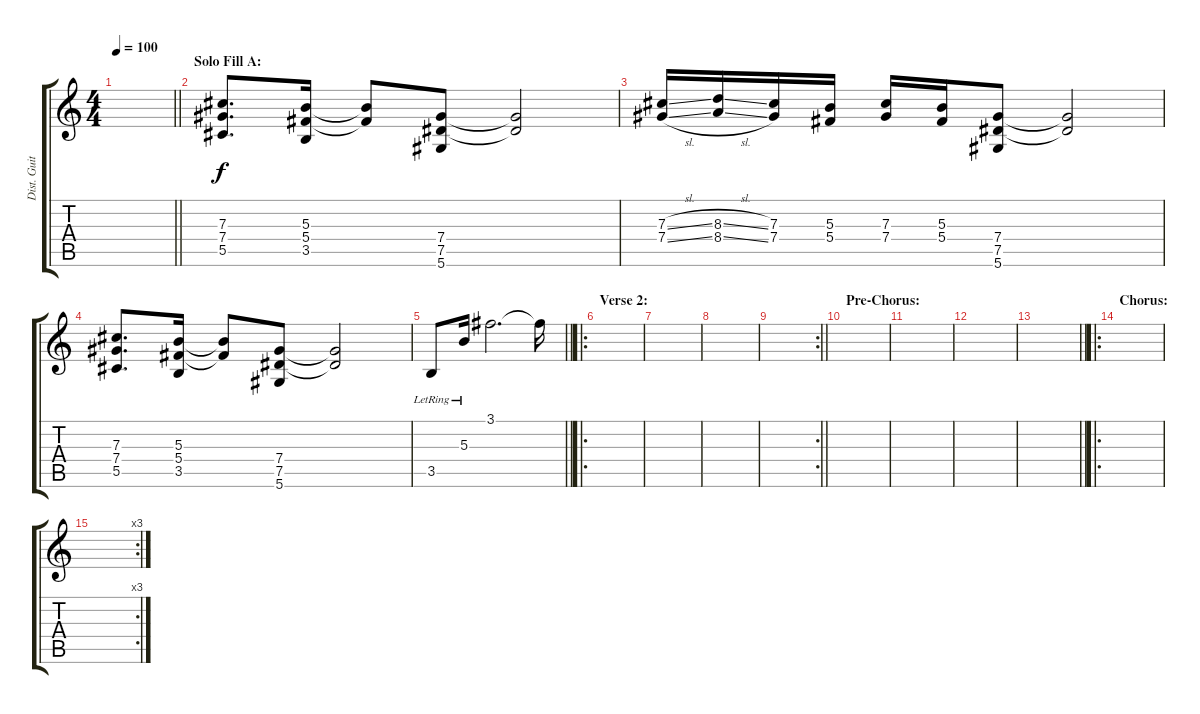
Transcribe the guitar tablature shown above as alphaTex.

\track ("Dist. Guitar 2" "Dist. Guit") {instrument distortionguitar}
\staff {score tabs}
\tuning (Eb4 Bb3 Gb3 Db3 Ab2 Eb2) {hide}
\ts (4 4)
\tempo 100
\clef g2
\barLineRight lightlight
\ks c
|
\section ("" "Solo Fill A:")
(7.3 7.4 5.5).8{d} (5.3 5.4 3.5).16 (5.3{t} 5.4{t}).8 (7.4 7.5 5.6).8 (7.4{t} 7.5{t}).2 |
(7.3{sl} 7.4{sl}).16 (8.3{sl} 8.4{sl}).16 (7.3 7.4).16 (5.3 5.4).16 (7.3 7.4).16 (5.3 5.4).16 (7.4 7.5 5.6).8 (7.4{t} 7.5{t}).2 |
(7.3 7.4 5.5).8{d} (5.3 5.4 3.5).16 (5.3{t} 5.4{t}).8 (7.4 7.5 5.6).8 (7.4{t} 7.5{t}).2 |
\barLineRight lightlight
3.5{lr}.8 5.3{lr}.16 3.1.2{d} 3.1{t}.16 |
\ro
\section ("" "Verse 2:")
|
|
|
\rc 2
\barLineRight lightlight
|
\section ("" "Pre-Chorus:")
|
|
|
\barLineRight lightlight
|
\ro
\section ("" "Chorus:")
|
\rc 3
